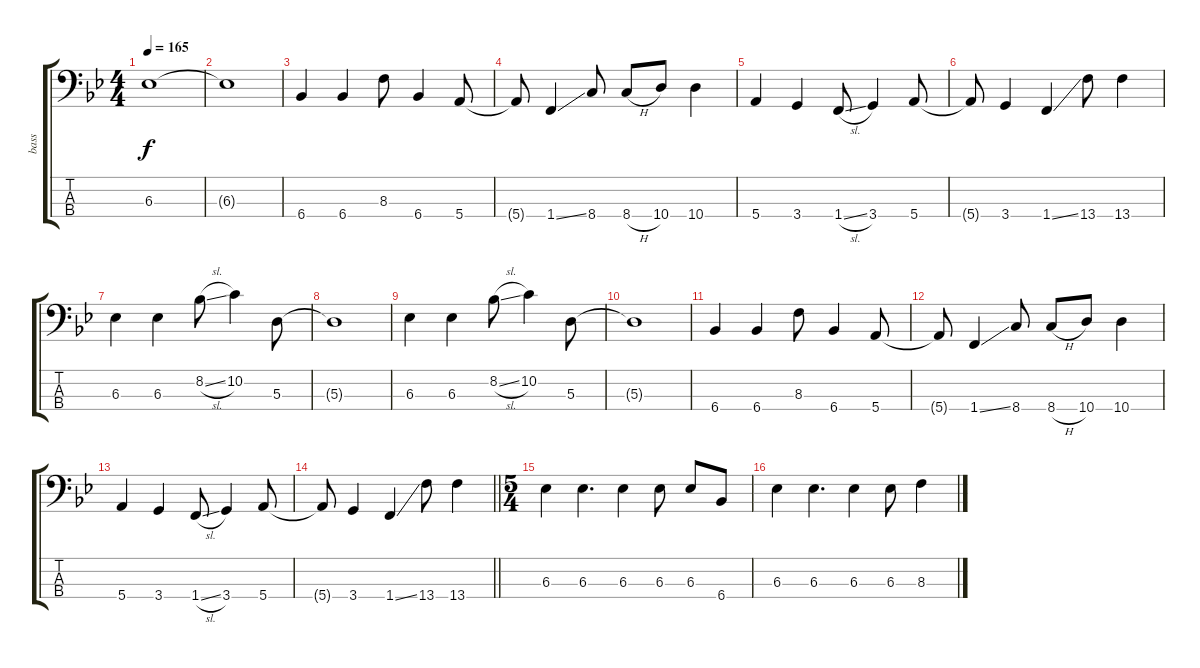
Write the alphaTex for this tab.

\track ("bass" "bass") {instrument electricbassfinger}
\staff {score tabs}
\tuning (G2 D2 A1 E1) {hide}
\ts (4 4)
\tempo 165
\clef f4
\ks bb
6.3.1{dy f} |
6.3{t}.1 |
6.4.4 6.4.4 8.3.8 6.4.4 5.4.8 |
5.4{t}.8 1.4{ss}.4 8.4.8 8.4{h}.8 10.4.8 10.4.4 |
5.4.4 3.4.4 1.4{sl}.8 3.4.4 5.4.8 |
5.4{t}.8 3.4.4 1.4{ss}.4 13.4.8 13.4.4 |
6.3.4 6.3.4 8.2{sl}.8 10.2.4 5.3.8 |
5.3{t}.1 |
6.3.4 6.3.4 8.2{sl}.8 10.2.4 5.3.8 |
5.3{t}.1 |
6.4.4 6.4.4 8.3.8 6.4.4 5.4.8 |
5.4{t}.8 1.4{ss}.4 8.4.8 8.4{h}.8 10.4.8 10.4.4 |
5.4.4 3.4.4 1.4{sl}.8 3.4.4 5.4.8 |
\barLineRight lightlight
5.4{t}.8 3.4.4 1.4{ss}.4 13.4.8 13.4.4 |
\ts (5 4)
6.3.4 6.3.4{d} 6.3.4 6.3.8 6.3.8 6.4.8 |
6.3.4 6.3.4{d} 6.3.4 6.3.8 8.3{ss}.4
